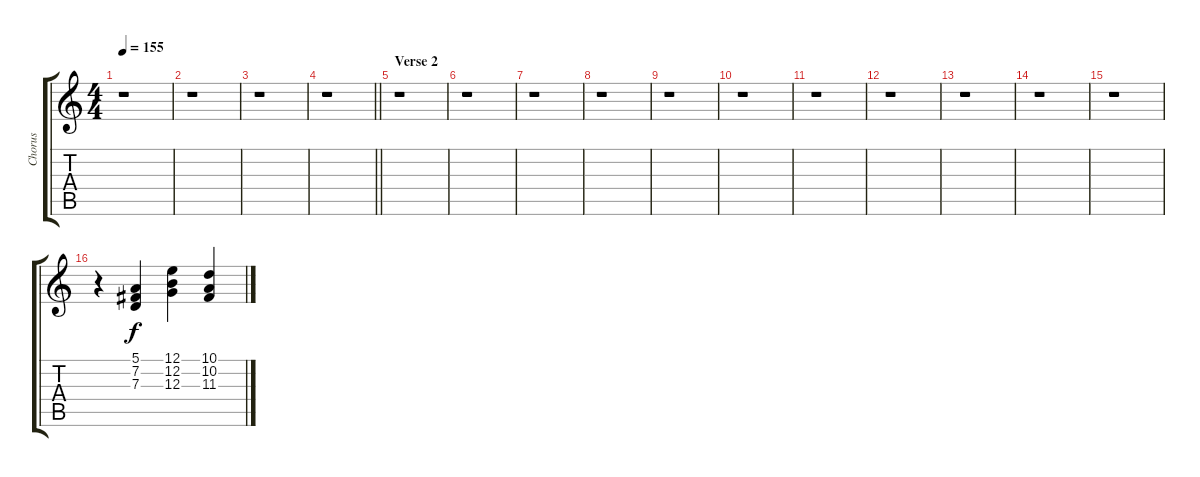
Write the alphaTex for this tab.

\track ("Chorus" "Chorus") {instrument synthvoice}
\staff {score tabs}
\tuning (E4 B3 G3 D3 A2 E2) {hide}
\ts (4 4)
\tempo 155
\clef g2
\ks c
r.1{dy f} |
r.1 |
r.1 |
\barLineRight lightlight
r.1 |
\section ("" "Verse 2")
r.1 |
r.1 |
r.1 |
r.1 |
r.1 |
r.1 |
r.1 |
r.1 |
r.1 |
r.1 |
r.1 |
r.4 (5.1 7.2 7.3).4 (12.1 12.2 12.3).4 (10.1 10.2 11.3).4
